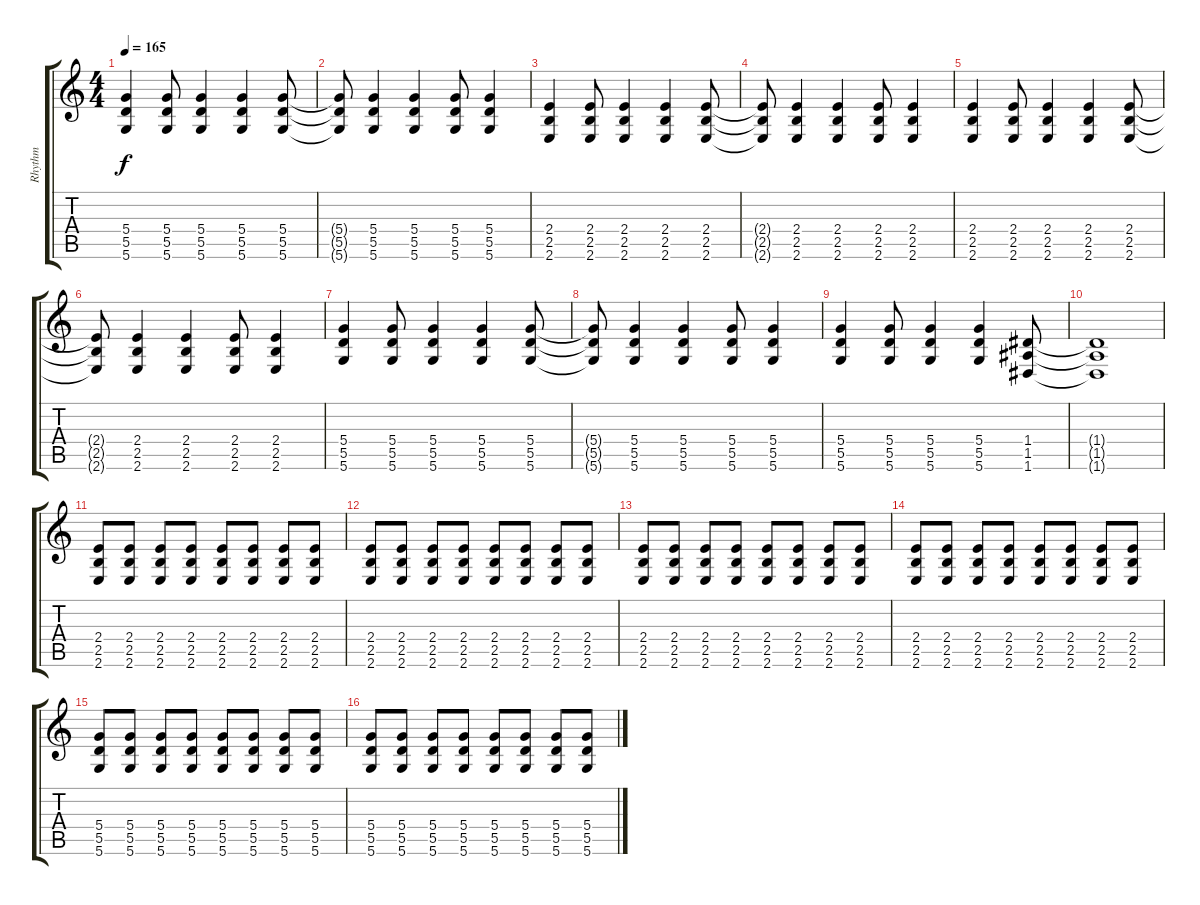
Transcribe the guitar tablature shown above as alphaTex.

\track ("Rhythm" "Rhythm") {instrument distortionguitar}
\staff {score tabs}
\tuning (E4 B3 G3 D3 A2 D2) {hide}
\ts (4 4)
\tempo 165
\clef g2
\ks c
(5.4 5.5 5.6).4{dy f} (5.4 5.5 5.6).8 (5.4 5.5 5.6).4 (5.4 5.5 5.6).4 (5.4 5.5 5.6).8 |
(5.4{t} 5.5{t} 5.6{t}).8 (5.4 5.5 5.6).4 (5.4 5.5 5.6).4 (5.4 5.5 5.6).8 (5.4 5.5 5.6).4 |
(2.4 2.5 2.6).4 (2.4 2.5 2.6).8 (2.4 2.5 2.6).4 (2.4 2.5 2.6).4 (2.4 2.5 2.6).8 |
(2.4{t} 2.5{t} 2.6{t}).8 (2.4 2.5 2.6).4 (2.4 2.5 2.6).4 (2.4 2.5 2.6).8 (2.4 2.5 2.6).4 |
(2.4 2.5 2.6).4 (2.4 2.5 2.6).8 (2.4 2.5 2.6).4 (2.4 2.5 2.6).4 (2.4 2.5 2.6).8 |
(2.4{t} 2.5{t} 2.6{t}).8 (2.4 2.5 2.6).4 (2.4 2.5 2.6).4 (2.4 2.5 2.6).8 (2.4 2.5 2.6).4 |
(5.4 5.5 5.6).4 (5.4 5.5 5.6).8 (5.4 5.5 5.6).4 (5.4 5.5 5.6).4 (5.4 5.5 5.6).8 |
(5.4{t} 5.5{t} 5.6{t}).8 (5.4 5.5 5.6).4 (5.4 5.5 5.6).4 (5.4 5.5 5.6).8 (5.4 5.5 5.6).4 |
(5.4 5.5 5.6).4 (5.4 5.5 5.6).8 (5.4 5.5 5.6).4 (5.4 5.5 5.6).4 (1.4 1.5 1.6).8 |
(1.4{t} 1.5{t} 1.6{t}).1 |
(2.4 2.5 2.6).8 (2.4 2.5 2.6).8 (2.4 2.5 2.6).8 (2.4 2.5 2.6).8 (2.4 2.5 2.6).8 (2.4 2.5 2.6).8 (2.4 2.5 2.6).8 (2.4 2.5 2.6).8 |
(2.4 2.5 2.6).8 (2.4 2.5 2.6).8 (2.4 2.5 2.6).8 (2.4 2.5 2.6).8 (2.4 2.5 2.6).8 (2.4 2.5 2.6).8 (2.4 2.5 2.6).8 (2.4 2.5 2.6).8 |
(2.4 2.5 2.6).8 (2.4 2.5 2.6).8 (2.4 2.5 2.6).8 (2.4 2.5 2.6).8 (2.4 2.5 2.6).8 (2.4 2.5 2.6).8 (2.4 2.5 2.6).8 (2.4 2.5 2.6).8 |
(2.4 2.5 2.6).8 (2.4 2.5 2.6).8 (2.4 2.5 2.6).8 (2.4 2.5 2.6).8 (2.4 2.5 2.6).8 (2.4 2.5 2.6).8 (2.4 2.5 2.6).8 (2.4 2.5 2.6).8 |
(5.4 5.5 5.6).8 (5.4 5.5 5.6).8 (5.4 5.5 5.6).8 (5.4 5.5 5.6).8 (5.4 5.5 5.6).8 (5.4 5.5 5.6).8 (5.4 5.5 5.6).8 (5.4 5.5 5.6).8 |
(5.4 5.5 5.6).8 (5.4 5.5 5.6).8 (5.4 5.5 5.6).8 (5.4 5.5 5.6).8 (5.4 5.5 5.6).8 (5.4 5.5 5.6).8 (5.4 5.5 5.6).8 (5.4 5.5 5.6).8
